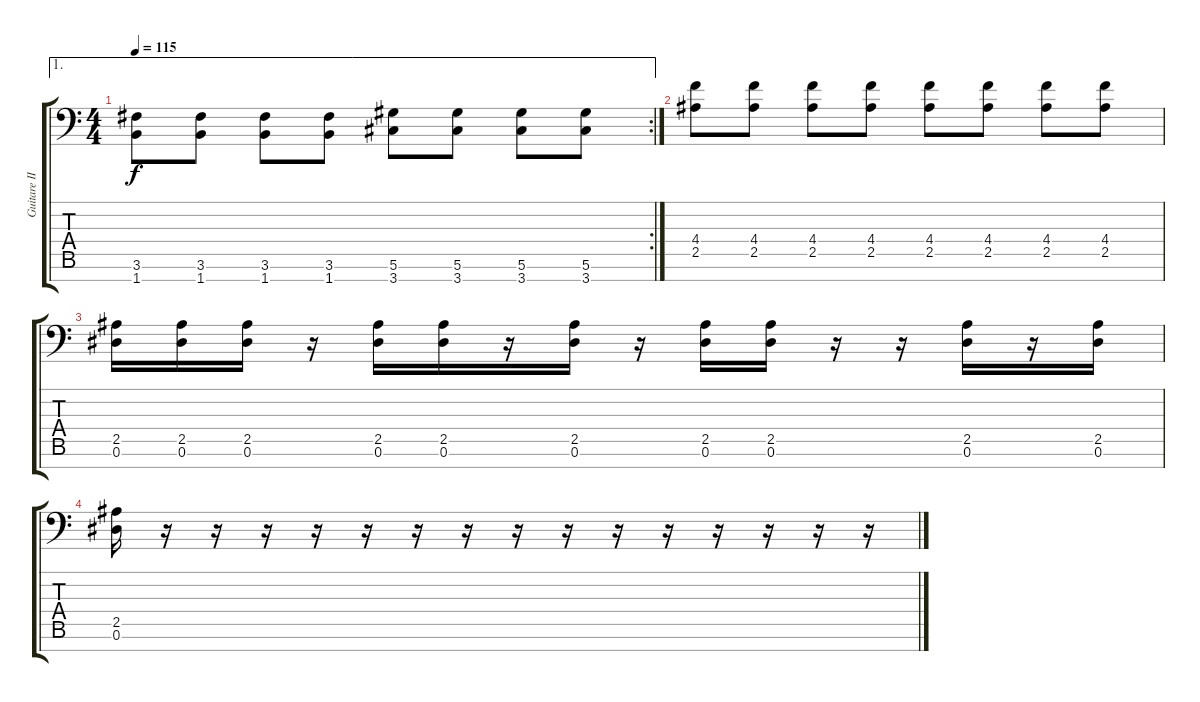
\track ("Guitare II" "Guitare II") {instrument distortionguitar}
\staff {score tabs}
\tuning (Eb4 Bb3 Gb3 Db3 Ab2 Eb2 Bb1) {hide}
\ae 1
\rc 2
\ts (4 4)
\tempo 115
\clef f4
\ks c
(3.6 1.7).8{dy f} (3.6 1.7).8 (3.6 1.7).8 (3.6 1.7).8 (5.6 3.7).8 (5.6 3.7).8 (5.6 3.7).8 (5.6 3.7).8 |
(4.4 2.5).8 (4.4 2.5).8 (4.4 2.5).8 (4.4 2.5).8 (4.4 2.5).8 (4.4 2.5).8 (4.4 2.5).8 (4.4 2.5).8 |
(2.5 0.6).16 (2.5 0.6).16 (2.5 0.6).16 r.16 (2.5 0.6).16 (2.5 0.6).16 r.16 (2.5 0.6).16 r.16 (2.5 0.6).16 (2.5 0.6).16 r.16 r.16 (2.5 0.6).16 r.16 (2.5 0.6).16 |
(2.5 0.6).16 r.16 r.16 r.16 r.16 r.16 r.16 r.16 r.16 r.16 r.16 r.16 r.16 r.16 r.16 r.16
